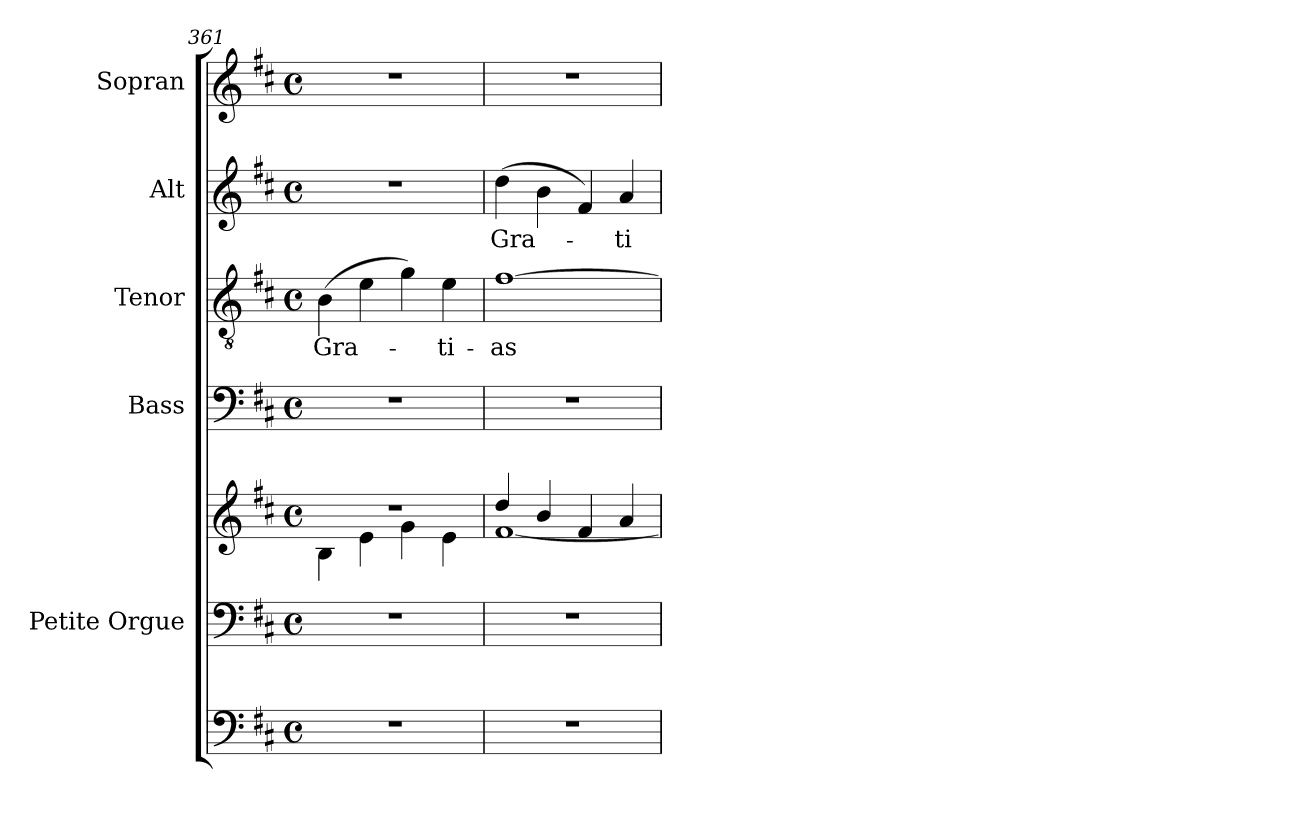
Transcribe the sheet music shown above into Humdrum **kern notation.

**kern	**kern	**kern	**kern	**kern	**text	**kern	**text	**kern
*part6	*part5	*part5	*part4	*part3	*part3	*part2	*part2	*part1
*staff7	*staff6	*staff5	*staff4	*staff3	*staff3	*staff2	*staff2	*staff1
*	*I"Petite Orgue	*	*I"Bass	*I"Tenor	*	*I"Alt	*	*I"Sopran
*	*I'Org. 1	*	*I'B.	*I'T.	*	*I'A.	*	*I'S.
*clefF4	*clefF4	*clefG2	*clefF4	*clefGv2	*	*clefG2	*	*clefG2
*k[f#c#]	*k[f#c#]	*k[f#c#]	*k[f#c#]	*k[f#c#]	*	*k[f#c#]	*	*k[f#c#]
*D:	*D:	*D:	*D:	*D:	*	*D:	*	*D:
*M4/4	*M4/4	*M4/4	*M4/4	*M4/4	*	*M4/4	*	*M4/4
*met(c)	*met(c)	*met(c)	*met(c)	*met(c)	*	*met(c)	*	*met(c)
=361	=361	=361	=361	=361	=361	=361	=361	=361
*	*	*^	*	*	*	*	*	*
!	!	!	!	!	!	!LO:LY:b	!	!	!
1r	1r	1r	4B\	1r	(>4B\	Gra-	1r	.	1r
.	.	.	4e\	.	4e\	.	.	.	.
.	.	.	4g\	.	4g\)	.	.	.	.
!	!	!	!	!	!	!LO:LY:b	!	!	!
.	.	.	4e\	.	4e\	-ti-	.	.	.
=362	=362	=362	=362	=362	=362	=362	=362	=362	=362
!	!	!	!	!	!	!LO:LY:b	!	!LO:LY:b	!
1r	1r	4dd/	[<1f#	1r	[1f#	-as	(>4dd\	Gra-	1r
.	.	4b/	.	.	.	.	4b\	.	.
.	.	4f#/	.	.	.	.	4f#/)	.	.
!	!	!	!	!	!	!	!	!LO:LY:b	!
.	.	4a/	.	.	.	.	4a/	-ti-	.
*	*	*v	*v	*	*	*	*	*	*
=	=	=	=	=	=	=	=	=
*-	*-	*-	*-	*-	*-	*-	*-	*-
